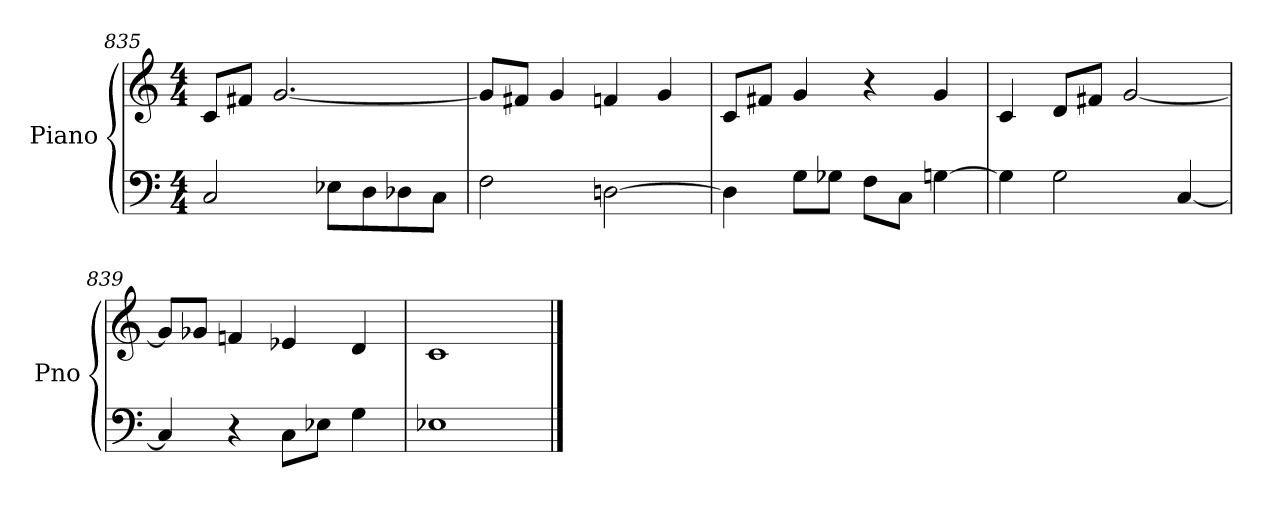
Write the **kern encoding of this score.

**kern	**kern
*part1	*part1
*staff2	*staff1
*I"Piano	*
*I'Pno	*
!!LO:LB:g=z
*clefF4	*clefG2
*k[]	*k[]
*M4/4	*M4/4
=835	=835
2C/	8c/L
.	8f#X/J
.	[2.g/
8E-X\L	.
8D\	.
8D-X\	.
8C\J	.
=836	=836
2F\	8g/L]
.	8f#X/J
.	4g/
[2Dn\	4fn/
.	4g/
=837	=837
4D\]	8c/L
.	8f#X/J
8G\L	4g/
8G-X\J	.
8F\L	4r
8C\J	.
[4Gn\	4g/
=838	=838
4G\]	4c/
2G\	8d/L
.	8f#X/J
.	[2g/
[4C/	.
=839	=839
4C/]	8g/L]
.	8g-X/J
4r	4fn/
8C\L	4e-X/
8E-X\J	.
4G\	4d/
=840	=840
1E-X	1c
==	==
*-	*-
